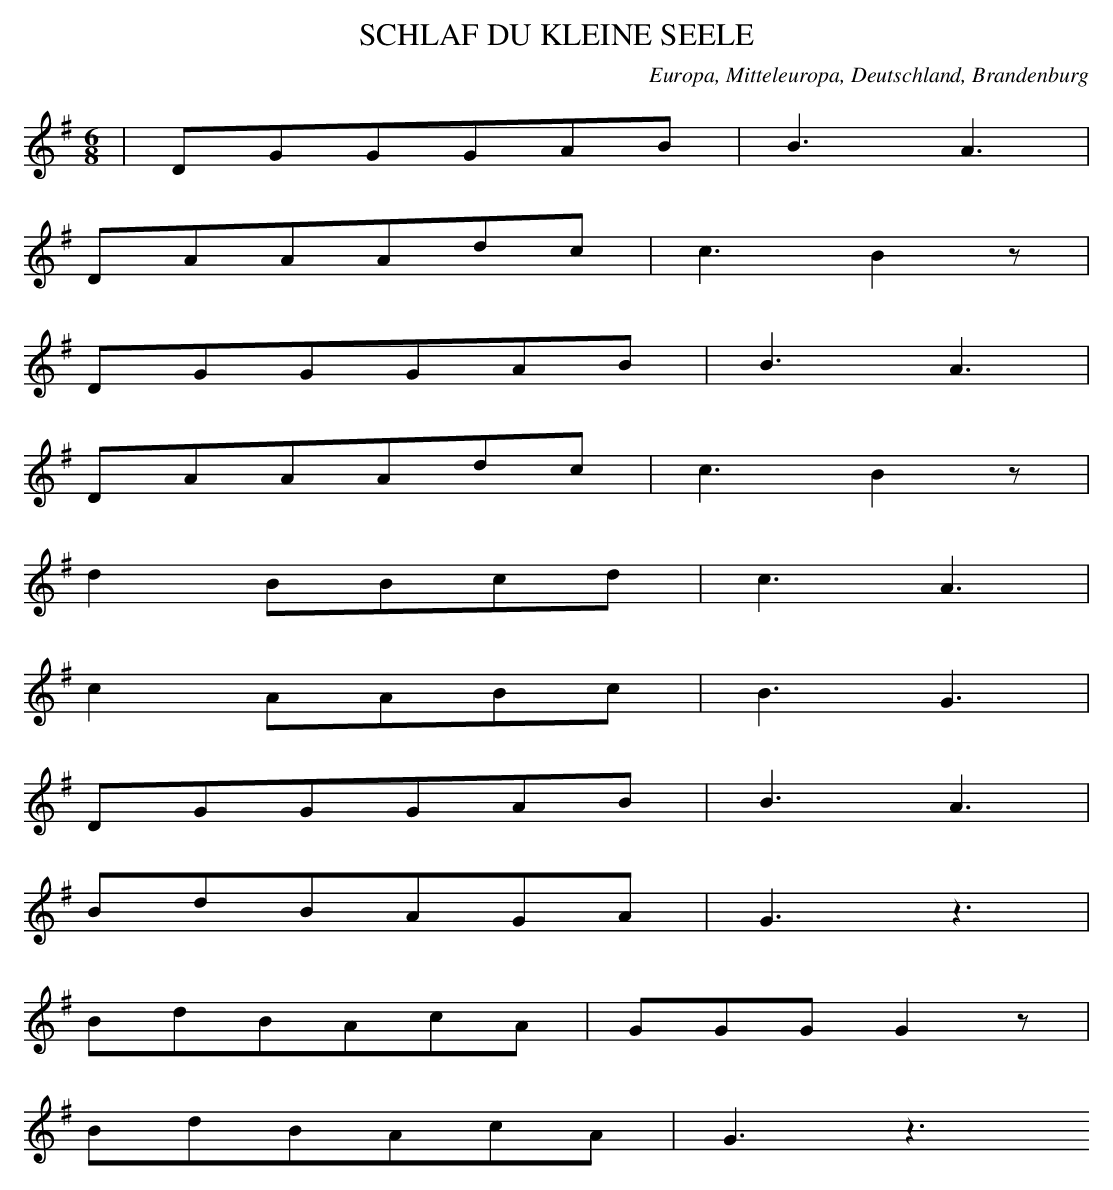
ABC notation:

X:1
T: SCHLAF DU KLEINE SEELE
O: Europa, Mitteleuropa, Deutschland, Brandenburg
M: 6/8
L: 1/8
K: G
 | DGGGAB | B3A3 |
DAAAdc | c3B2z |
DGGGAB | B3A3 |
DAAAdc | c3B2z |
d2BBcd | c3A3 |
c2AABc | B3G3 |
DGGGAB | B3A3 |
BdBAGA | G3z3 |
BdBAcA | GGGG2z |
BdBAcA | G3z3
